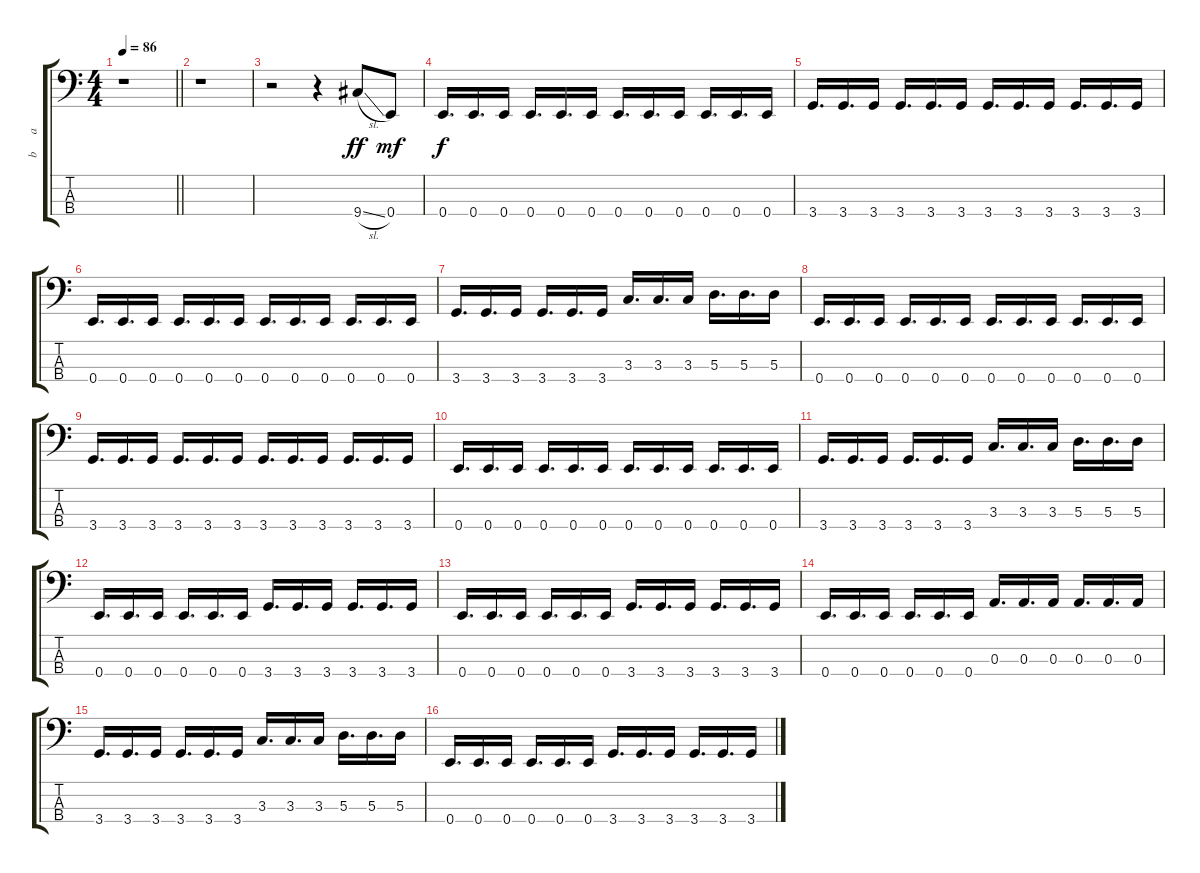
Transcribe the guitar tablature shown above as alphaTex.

\track ("b      a       s      s" "b      a  ") {instrument electricbassfinger}
\staff {score tabs}
\tuning (G2 D2 A1 E1) {hide}
\ts (4 4)
\tempo 86
\clef f4
\barLineRight lightlight
\ks c
r.1{dy ff instrument electricbassfinger} |
r.1 |
r.2 r.4 9.4{sl}.8 0.4.8{dy mf} |
0.4.16{d dy f} 0.4.16{d} 0.4.16 0.4.16{d} 0.4.16{d} 0.4.16 0.4.16{d} 0.4.16{d} 0.4.16 0.4.16{d} 0.4.16{d} 0.4.16 |
3.4.16{d} 3.4.16{d} 3.4.16 3.4.16{d} 3.4.16{d} 3.4.16 3.4.16{d} 3.4.16{d} 3.4.16 3.4.16{d} 3.4.16{d} 3.4.16 |
0.4.16{d} 0.4.16{d} 0.4.16 0.4.16{d} 0.4.16{d} 0.4.16 0.4.16{d} 0.4.16{d} 0.4.16 0.4.16{d} 0.4.16{d} 0.4.16 |
3.4.16{d} 3.4.16{d} 3.4.16 3.4.16{d} 3.4.16{d} 3.4.16 3.3.16{d} 3.3.16{d} 3.3.16 5.3.16{d} 5.3.16{d} 5.3.16 |
0.4.16{d} 0.4.16{d} 0.4.16 0.4.16{d} 0.4.16{d} 0.4.16 0.4.16{d} 0.4.16{d} 0.4.16 0.4.16{d} 0.4.16{d} 0.4.16 |
3.4.16{d} 3.4.16{d} 3.4.16 3.4.16{d} 3.4.16{d} 3.4.16 3.4.16{d} 3.4.16{d} 3.4.16 3.4.16{d} 3.4.16{d} 3.4.16 |
0.4.16{d} 0.4.16{d} 0.4.16 0.4.16{d} 0.4.16{d} 0.4.16 0.4.16{d} 0.4.16{d} 0.4.16 0.4.16{d} 0.4.16{d} 0.4.16 |
3.4.16{d} 3.4.16{d} 3.4.16 3.4.16{d} 3.4.16{d} 3.4.16 3.3.16{d} 3.3.16{d} 3.3.16 5.3.16{d} 5.3.16{d} 5.3.16 |
0.4.16{d} 0.4.16{d} 0.4.16 0.4.16{d} 0.4.16{d} 0.4.16 3.4.16{d} 3.4.16{d} 3.4.16 3.4.16{d} 3.4.16{d} 3.4.16 |
0.4.16{d} 0.4.16{d} 0.4.16 0.4.16{d} 0.4.16{d} 0.4.16 3.4.16{d} 3.4.16{d} 3.4.16 3.4.16{d} 3.4.16{d} 3.4.16 |
0.4.16{d} 0.4.16{d} 0.4.16 0.4.16{d} 0.4.16{d} 0.4.16 0.3.16{d} 0.3.16{d} 0.3.16 0.3.16{d} 0.3.16{d} 0.3.16 |
3.4.16{d} 3.4.16{d} 3.4.16 3.4.16{d} 3.4.16{d} 3.4.16 3.3.16{d} 3.3.16{d} 3.3.16 5.3.16{d} 5.3.16{d} 5.3.16 |
0.4.16{d} 0.4.16{d} 0.4.16 0.4.16{d} 0.4.16{d} 0.4.16 3.4.16{d} 3.4.16{d} 3.4.16 3.4.16{d} 3.4.16{d} 3.4.16
